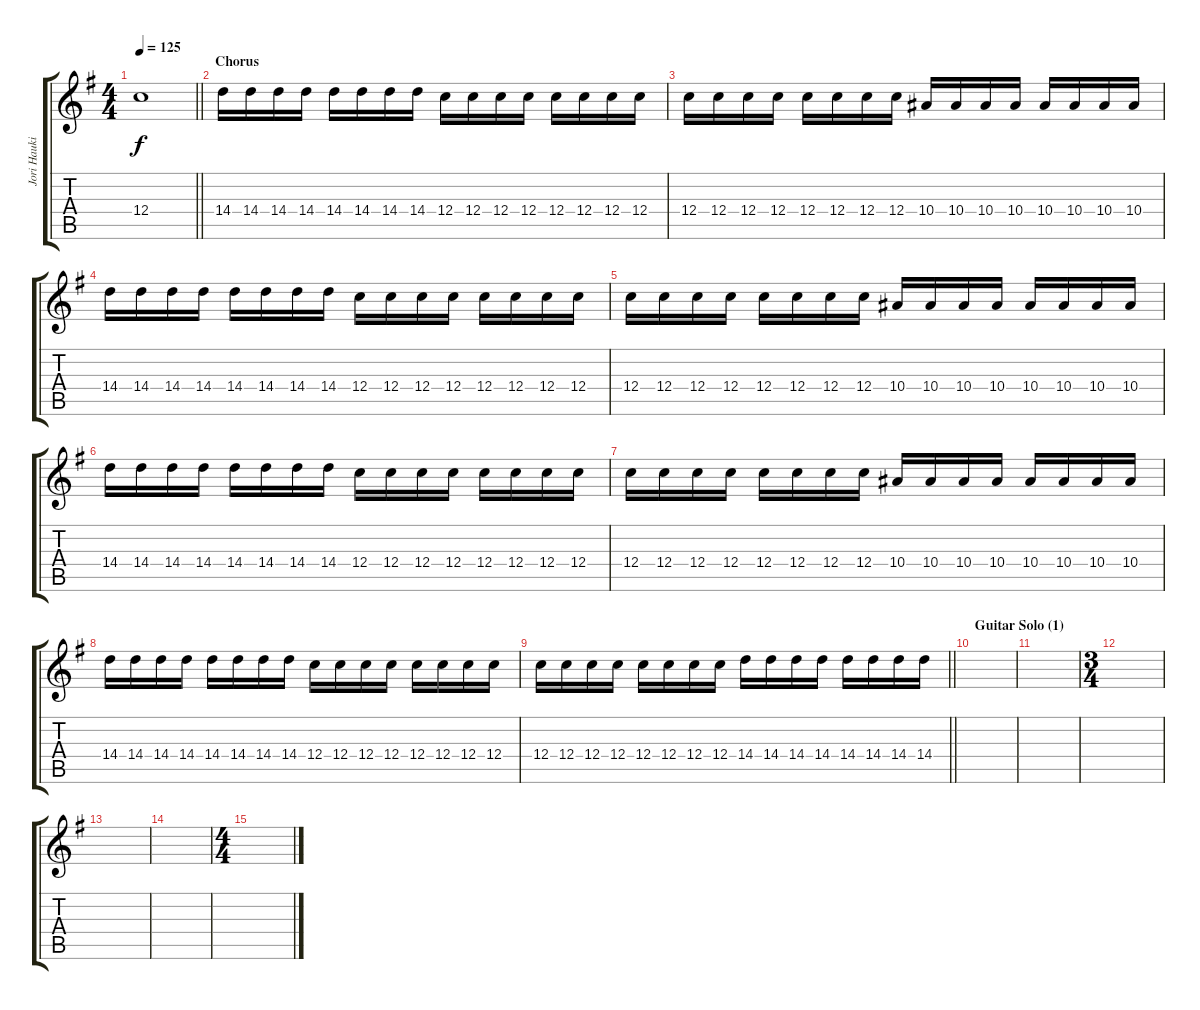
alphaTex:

\track ("Jori Haukio (lead guitar)" "Jori Hauki") {instrument distortionguitar}
\staff {score tabs}
\tuning (D4 A3 F3 C3 G2 D2) {hide}
\ts (4 4)
\tempo 125
\clef g2
\barLineRight lightlight
\ks g
12.4{t}.1{dy f} |
\section ("" "Chorus")
\ks eminor
14.4.16 14.4.16 14.4.16 14.4.16 14.4.16 14.4.16 14.4.16 14.4.16 12.4.16 12.4.16 12.4.16 12.4.16 12.4.16 12.4.16 12.4.16 12.4.16 |
12.4.16 12.4.16 12.4.16 12.4.16 12.4.16 12.4.16 12.4.16 12.4.16 10.4.16 10.4.16 10.4.16 10.4.16 10.4.16 10.4.16 10.4.16 10.4.16 |
14.4.16 14.4.16 14.4.16 14.4.16 14.4.16 14.4.16 14.4.16 14.4.16 12.4.16 12.4.16 12.4.16 12.4.16 12.4.16 12.4.16 12.4.16 12.4.16 |
12.4.16 12.4.16 12.4.16 12.4.16 12.4.16 12.4.16 12.4.16 12.4.16 10.4.16 10.4.16 10.4.16 10.4.16 10.4.16 10.4.16 10.4.16 10.4.16 |
14.4.16 14.4.16 14.4.16 14.4.16 14.4.16 14.4.16 14.4.16 14.4.16 12.4.16 12.4.16 12.4.16 12.4.16 12.4.16 12.4.16 12.4.16 12.4.16 |
12.4.16 12.4.16 12.4.16 12.4.16 12.4.16 12.4.16 12.4.16 12.4.16 10.4.16 10.4.16 10.4.16 10.4.16 10.4.16 10.4.16 10.4.16 10.4.16 |
14.4.16 14.4.16 14.4.16 14.4.16 14.4.16 14.4.16 14.4.16 14.4.16 12.4.16 12.4.16 12.4.16 12.4.16 12.4.16 12.4.16 12.4.16 12.4.16 |
\barLineRight lightlight
12.4.16 12.4.16 12.4.16 12.4.16 12.4.16 12.4.16 12.4.16 12.4.16 14.4.16 14.4.16 14.4.16 14.4.16 14.4.16 14.4.16 14.4.16 14.4.16 |
\section ("" "Guitar Solo (1)")
|
|
\ts (3 4)
|
|
|
\ts (4 4)
